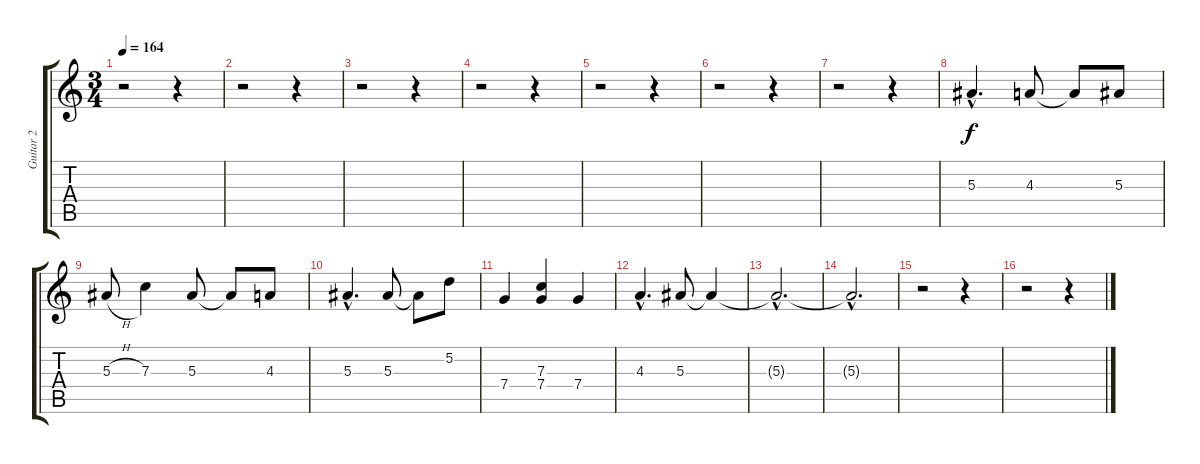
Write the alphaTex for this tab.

\track ("Guitar 2" "Guitar 2") {instrument distortionguitar}
\staff {score tabs}
\tuning (D4 A3 F3 C3 G2 D2) {hide}
\ts (3 4)
\tempo 164
\clef g2
\ks c
r.2{dy f} r.4 |
r.2 r.4 |
r.2 r.4 |
r.2 r.4 |
r.2 r.4 |
r.2 r.4 |
r.2 r.4 |
5.3{hac}.4{d} 4.3.8 4.3{t}.8 5.3.8 |
5.3{h}.8 7.3.4 5.3.8 5.3{t}.8 4.3.8 |
5.3{hac}.4{d} 5.3.8 5.3{t}.8 5.2.8 |
7.4.4 (7.3 7.4).4 7.4.4 |
4.3{hac}.4{d} 5.3.8 5.3{t}.4 |
5.3{hac t}.2{d} |
5.3{hac t}.2{d} |
r.2 r.4 |
r.2 r.4
